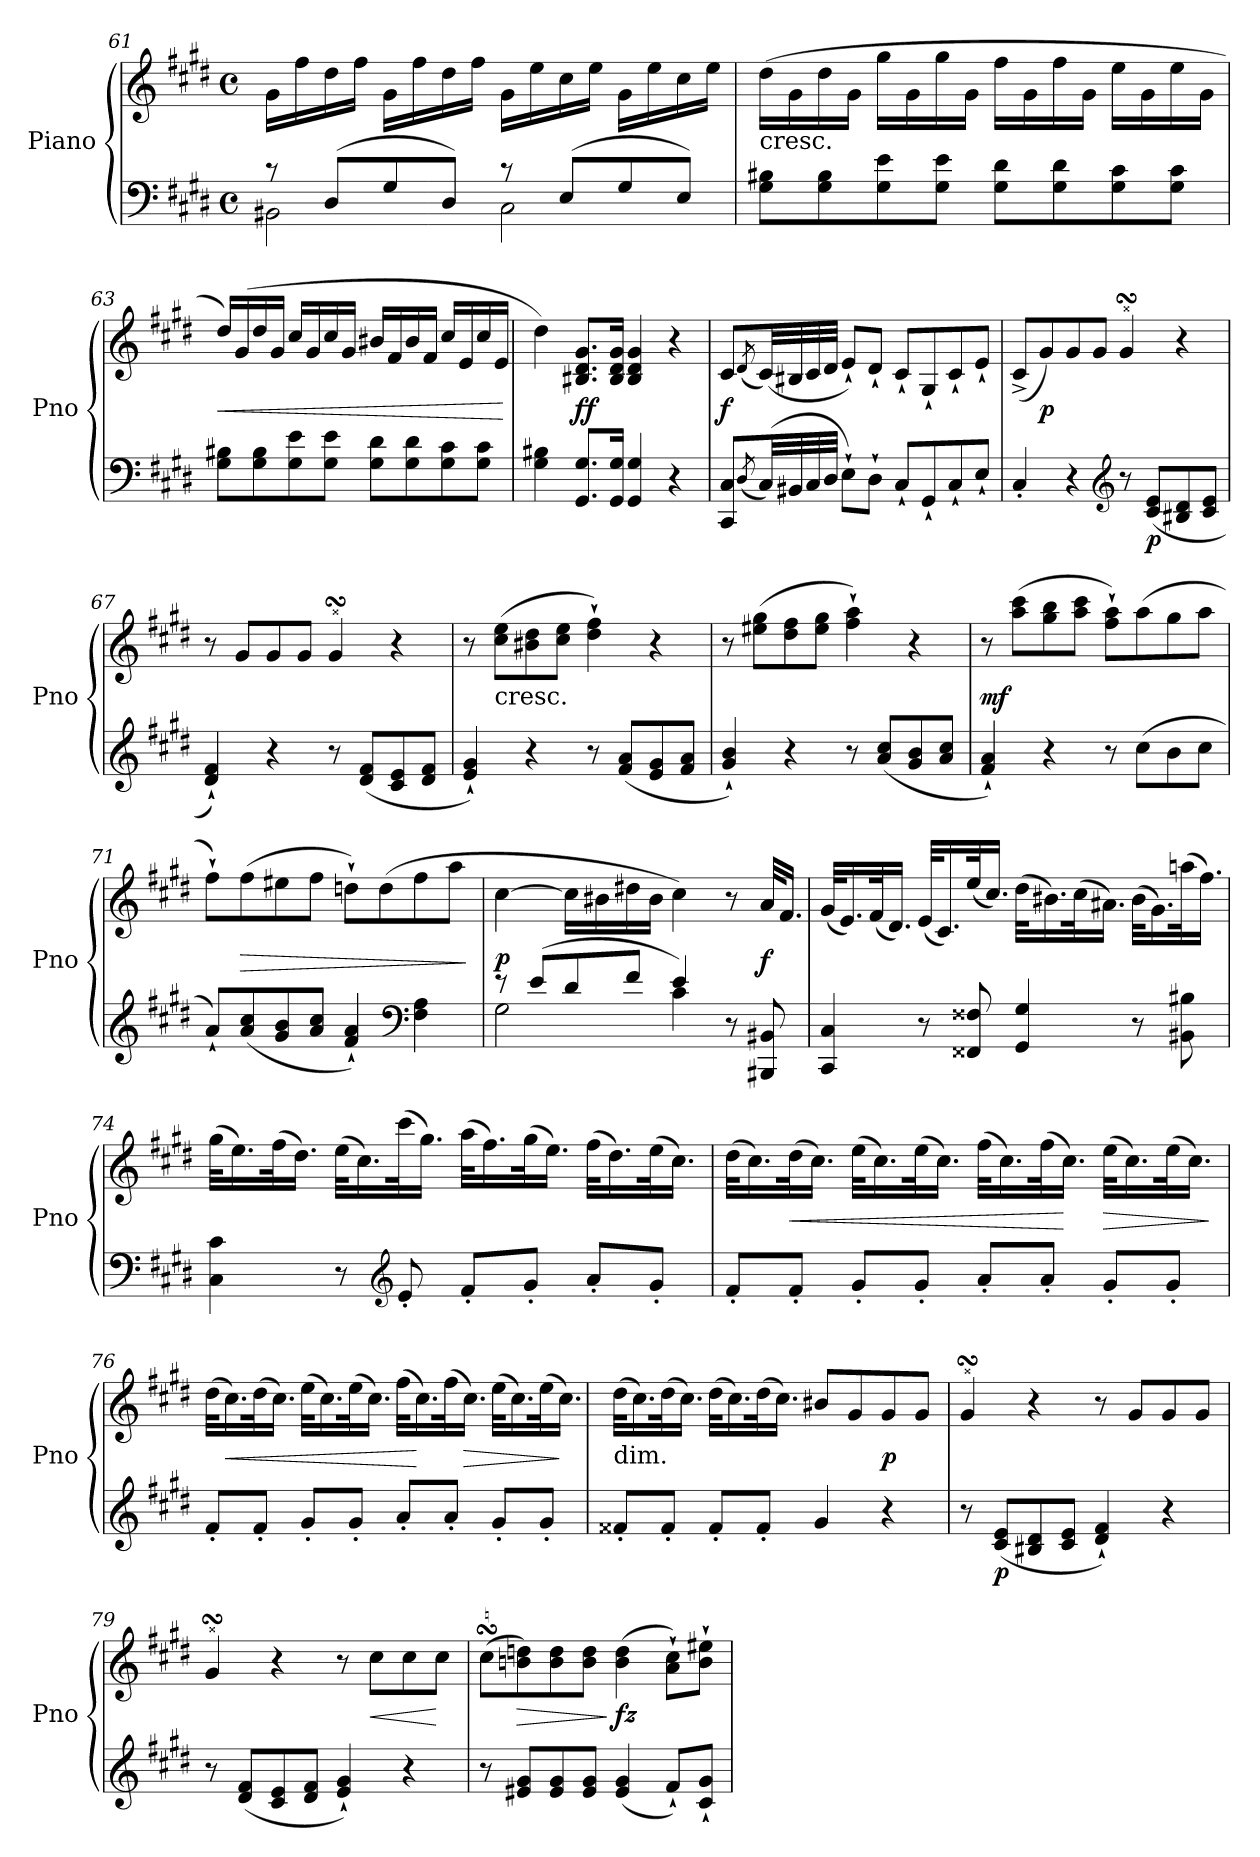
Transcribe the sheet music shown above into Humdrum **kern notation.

**kern	**kern	**dynam
*part1	*part1	*part1
*staff2	*staff1	*staff1/2
*I"Piano	*	*
*I'Pno	*	*
!!LO:LB:g=z
*clefF4	*clefG2	*
*k[f#c#g#d#]	*k[f#c#g#d#]	*
*c#:	*c#:	*
*M4/4	*M4/4	*
*met(c)	*met(c)	*
=61	=61	=61
*^	*	*
8rc	2BB#X	16g#LL	.
.	.	16ff#	.
(<8D#L	.	16dd#	.
.	.	16ff#JJ	.
8G#	.	16g#LL	.
.	.	16ff#	.
8D#J)	.	16dd#	.
.	.	16ff#JJ	.
8rc	2C#	16g#LL	.
.	.	16ee	.
(<8EL	.	16cc#	.
.	.	16eeJJ	.
8G#	.	16g#LL	.
.	.	16ee	.
8EJ)	.	16cc#	.
.	.	16eeJJ	.
*v	*v	*	*
=62	=62	=62
!	!LO:TX:c:t=cresc.	!
8G# 8B#XL	(16dd#LL	.
.	16g#	.
8G# 8B#	16dd#	.
.	16g#JJ	.
8G# 8e	16gg#LL	.
.	16g#	.
8G# 8eJ	16gg#	.
.	16g#JJ	.
8G# 8d#L	16ff#LL	.
.	16g#	.
8G# 8d#	16ff#	.
.	16g#JJ	.
8G# 8c#	16eeLL	.
.	16g#	.
8G# 8c#J	16ee	.
.	16g#JJ	.
=63	=63	=63
8G# 8B#XL	16dd#/LL)	<
.	(16g#/	.
8G# 8B#	16dd#/	.
.	16g#/JJ	.
8G# 8e	16cc#LL	.
.	16g#	.
8G# 8eJ	16cc#	.
.	16g#JJ	.
8G# 8d#L	16b#XLL	.
.	16f#	.
8G# 8d#	16b#	.
.	16f#JJ	.
8G# 8c#	16cc#LL	.
.	16e	.
8G# 8c#J	16cc#	.
.	16eJJ	.
.	.	[
!!LO:LB:g=z
=64	=64	=64
4G# 4B#X	4dd#)	.
8.GG# 8.G#L	8.B#X 8.d# 8.g#L	ff
16GG# 16G#Jk	16B# 16d# 16g#Jk	.
4GG# 4G#	4B# 4d# 4g#	.
4r	4r	.
=65	=65	=65
8CC# 8C#L	8c#L	f
(8qD#	(8qd#	.
(32C#LL)	(>32c#LL)	.
32BB#X	32B#X	.
32C#	32c#	.
32D#JJJ	32d#JJJ	.
8E`L)	8e`L)	.
8D#`J	8d#`J	.
8C#`L	8c#`L	.
8GG#`	8G#`	.
8C#`	8c#`	.
8E`J	8e`J	.
=66	=66	=66
4C#'	(8c#^L	.
.	8g#)	p
4r	8g#	.
.	8g#J	.
*clefG2	*	*
!	!LO:TURN:lacc=##	!
8r	4g#sSss	.
!	!	!LO:DY:b=2
(8c# 8eL	.	p
8B#X 8d#	4r	.
8c# 8eJ	.	.
=67	=67	=67
4d#` 4f#`)	8r	.
.	8g#L	.
4r	8g#	.
.	8g#J	.
!	!LO:TURN:lacc=##	!
8r	4g#sSss	.
(8d# 8f#L	.	.
8c# 8e	4r	.
8d# 8f#J	.	.
!!LO:LB:g=z
=68	=68	=68
4e` 4g#`)	8r	.
!	!LO:TX:c:t=cresc.	!
.	(8cc# 8eeL	.
4r	8b#X 8dd#	.
.	8cc# 8eeJ	.
8r	4dd#` 4ff#`)	.
(8f# 8aL	.	.
8e 8g#	4r	.
8f# 8aJ	.	.
=69	=69	=69
4g#` 4b`)	8r	.
.	(>8ee#X 8gg#L	.
4r	8dd# 8ff#	.
.	8ee# 8gg#J	.
8r	4ff#` 4aa`)	.
(8a 8cc#L	.	.
8g# 8b	4r	.
8a 8cc#J	.	.
=70	=70	=70
4f#` 4a`)	8r	mf
.	(>8aa 8ccc#L	.
4r	8gg# 8bb	.
.	8aa 8ccc#J	.
8r	8ff#` 8aa`L)	.
(8cc#L	(8aa	.
8b	8gg#	.
8cc#J	8aaJ	.
=71	=71	=71
8a`L)	8ff#`L)	.
(8a 8cc#	(8ff#	>
8g# 8b	8ee#X	.
8a 8cc#J	8ff#J	.
4f#` 4a`)	8ddn`L)	.
.	(8dd	.
*clefF4	*	*
4F# 4A	8ff#	.
.	8aaJ	.
.	.	]
=72	=72	=72
*^	*	*
8re	2G#	[4cc#	p
(8eL	.	.	.
8d#	.	16cc#LL]	.
.	.	16b#X	.
8f#J	.	16dd#X	.
.	.	16b#JJ	.
4e)	4c#	4cc#)	.
8r	8ryy	8r	.
8BBB#X 8BB#X	8ryy	32aKLL	f
.	.	16.f#JJ	.
*v	*v	*	*
!!LO:LB:g=z
=73	=73	=73
4CC# 4C#	(32g#KLL	.
.	16.e)	.
.	(32f#K	.
.	16.d#JJ)	.
8r	(32eKLL	.
.	16.c#)	.
8FF##X 8F##X	(32eeK	.
.	16.cc#JJ)	.
4GG# 4G#	(32dd#KLL	.
.	16.b#X)	.
.	(32cc#K	.
.	16.a#XJJ)	.
8r	(32b#KLL	.
.	16.g#)	.
8BB#X 8B#X	(32aanK	.
.	16.ff#JJ)	.
=74	=74	=74
4C# 4c#	(32gg#KLL	.
.	16.ee)	.
.	(32ff#K	.
.	16.dd#JJ)	.
8r	(32eeKLL	.
.	16.cc#)	.
*clefG2	*	*
8e'	(32ccc#K	.
.	16.gg#JJ)	.
8f#'L	(32aaKLL	.
.	16.ff#)	.
8g#'J	(32gg#K	.
.	16.eeJJ)	.
8a'L	(32ff#KLL	.
.	16.dd#)	.
8g#'J	(32eeK	.
.	16.cc#JJ)	.
=75	=75	=75
8f#'L	(32dd#KLL	.
.	16.cc#)	.
8f#'J	(32dd#K	<
.	16.cc#JJ)	.
8g#'L	(32eeKLL	.
.	16.cc#)	.
8g#'J	(32eeK	.
.	16.cc#JJ)	.
8a'L	(32ff#KLL	.
.	16.cc#)	.
8a'J	(32ff#K	.
.	16.cc#JJ)	[
8g#'L	(32eeKLL	>
.	16.cc#)	.
8g#'J	(32eeK	.
.	16.cc#JJ)	.
.	.	]
!!LO:LB:g=z
=76	=76	=76
8f#'L	(32dd#KLL	.
.	16.cc#)	<
8f#'J	(32dd#K	.
.	16.cc#JJ)	.
8g#'L	(32eeKLL	.
.	16.cc#)	.
8g#'J	(32eeK	.
.	16.cc#JJ)	.
8a'L	(32ff#KLL	.
.	16.cc#)	[
8a'J	(32ff#K	.
.	16.cc#JJ)	>
8g#'L	(32eeKLL	.
.	16.cc#)	.
8g#'J	(32eeK	.
.	16.cc#JJ)	]
=77	=77	=77
!	!LO:TX:c:t=dim.	!
8f##X'L	(32dd#KLL	.
.	16.cc#)	.
8f##'J	(32dd#K	.
.	16.cc#JJ)	.
8f##'L	(32dd#KLL	.
.	16.cc#)	.
8f##'J	(32dd#K	.
.	16.cc#JJ)	.
4g#	8b#XL	.
.	8g#	.
4r	8g#	p
.	8g#J	.
=78	=78	=78
!	!LO:TURN:lacc=##	!
8r	4g#sSss	.
!	!	!LO:DY:b=2
(8c# 8eL	.	p
8B#X 8d#	4r	.
8c# 8eJ	.	.
4d#` 4f#`)	8r	.
.	8g#L	.
4r	8g#	.
.	8g#J	.
!!LO:LB:g=z
=79	=79	=79
!	!LO:TURN:lacc=##	!
8r	4g#sSss	.
(8d# 8f#L	.	.
8c# 8e	4r	.
8d# 8f#J	.	.
4e` 4g#`)	8r	.
.	8cc#L	<
4r	8cc#	.
.	8cc#J	[
=80	=80	=80
8r	(8cc#sSsSL	.
8e#X 8g#L	8bn 8ddn)	>
8e# 8g#	8b 8dd	.
8e# 8g#J	8b 8ddJ	.
(4e# 4g#	(4b 4dd	] fz
8f#`L)	8a` 8cc#`L)	.
8c#` 8g#`J	8b` 8ee#X`J	.
=	=	=
*-	*-	*-
